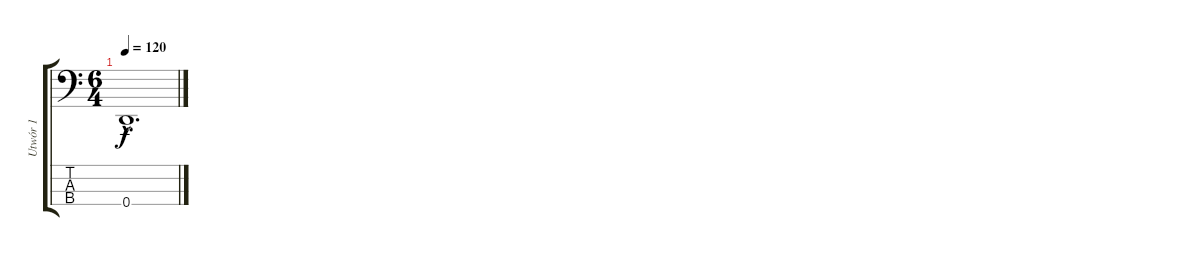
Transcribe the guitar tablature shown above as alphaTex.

\track ("Utwór 1" "Utwór 1") {instrument electricbassfinger}
\staff {score tabs}
\tuning (F2 C2 G1 D1) {hide}
\ts (6 4)
\tempo 120
\clef f4
\ks c
0.4{hac}.1{d dy f}
